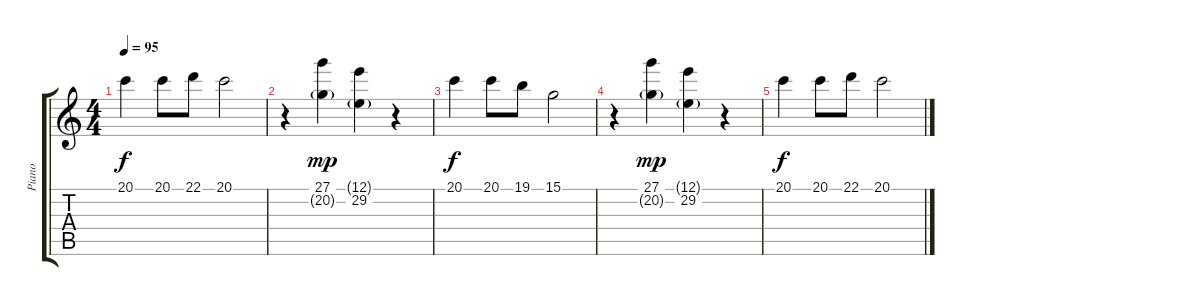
\track ("Piano" "Piano") {instrument acousticgrandpiano}
\staff {score tabs}
\tuning (E4 B3 G3 D3 A2 E2) {hide}
\ts (4 4)
\tempo 95
\clef g2
\ks c
20.1.4{dy f} 20.1.8 22.1.8 20.1.2 |
r.4 (27.1 20.2{g}).4{dy mp} (12.1{g} 29.2).4 r.4 |
20.1.4{dy f} 20.1.8 19.1.8 15.1.2 |
r.4 (27.1 20.2{g}).4{dy mp} (12.1{g} 29.2).4 r.4 |
20.1.4{dy f} 20.1.8 22.1.8 20.1.2
